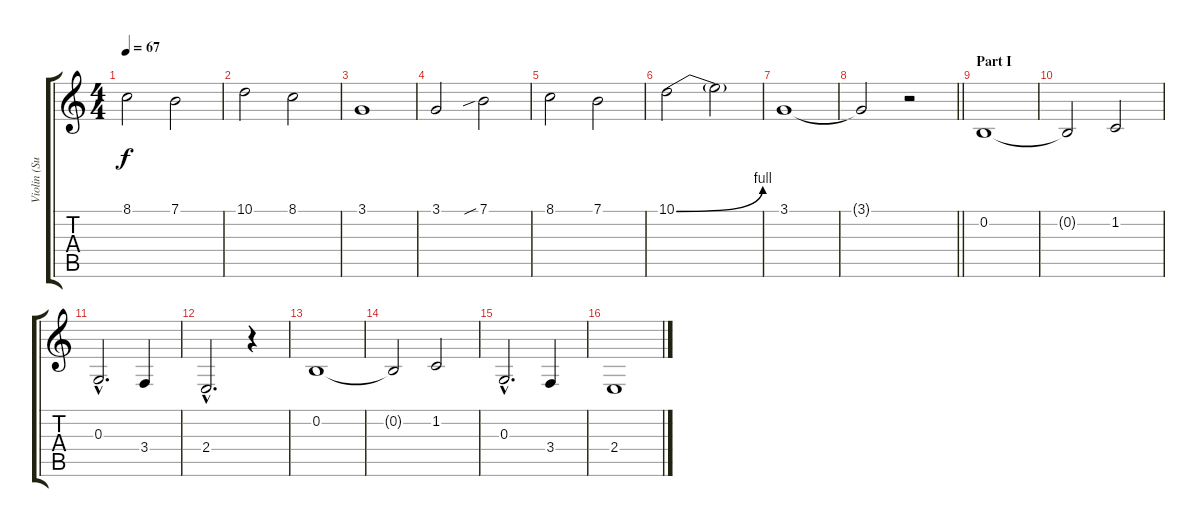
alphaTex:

\track ("Violin (Sugizo)" "Violin (Su") {instrument violin}
\staff {score tabs}
\tuning (E4 B3 G3 D3 A2 E2) {hide}
\ts (4 4)
\tempo 67
\clef g2
\ks c
8.1.2{dy f} 7.1.2 |
10.1.2 8.1.2 |
3.1.1 |
3.1.2 7.1{sib}.2 |
8.1.2 7.1.2 |
10.1{be (bend 0 0 60 4)}.2 10.1{t}.2 |
3.1.1 |
\barLineRight lightlight
3.1{t}.2 r.2 |
\section ("" "Part I")
0.2.1 |
0.2{t}.2 1.2.2 |
0.3{hac}.2{d} 3.4.4 |
2.4{hac}.2{d} r.4 |
0.2.1 |
0.2{t}.2 1.2.2 |
0.3{hac}.2{d} 3.4.4 |
2.4.1
